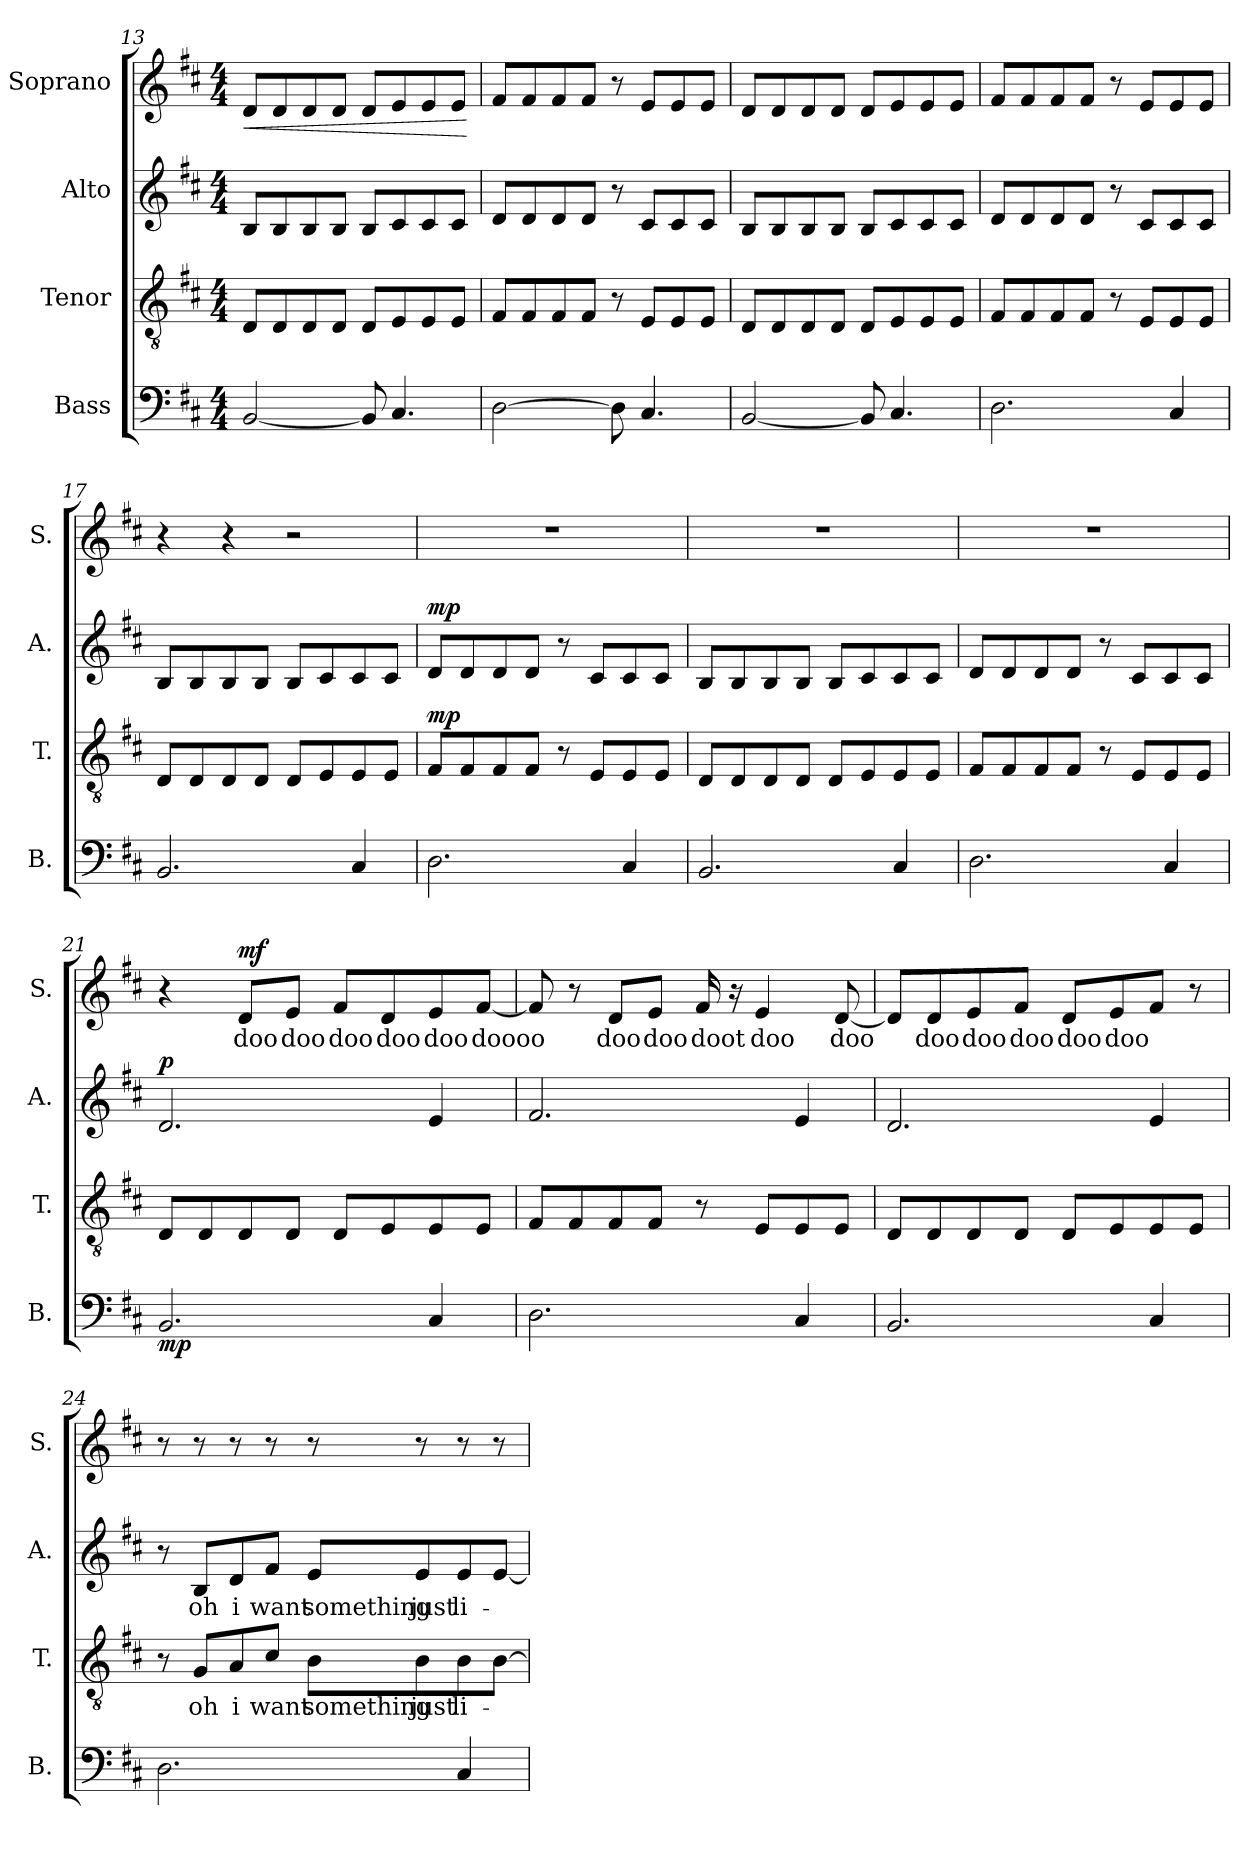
**kern	**dynam	**kern	**text	**dynam	**kern	**text	**dynam	**kern	**text	**dynam
*part4	*part4	*part3	*part3	*part3	*part2	*part2	*part2	*part1	*part1	*part1
*staff4	*staff4	*staff3	*staff3	*staff3	*staff2	*staff2	*staff2	*staff1	*staff1	*staff1
*I"Bass	*	*I"Tenor	*	*	*I"Alto	*	*	*I"Soprano	*	*
*I'B.	*	*I'T.	*	*	*I'A.	*	*	*I'S.	*	*
*clefF4	*	*clefGv2	*	*	*clefG2	*	*	*clefG2	*	*
*k[f#c#]	*	*k[f#c#]	*	*	*k[f#c#]	*	*	*k[f#c#]	*	*
*M4/4	*	*M4/4	*	*	*M4/4	*	*	*M4/4	*	*
=13	=13	=13	=13	=13	=13	=13	=13	=13	=13	=13
!	!	!	!	!	!	!	!	!	!	!LO:HP:b
[2BB/	.	8D/L	.	.	8B/L	.	.	8d/L	.	<
.	.	8D/	.	.	8B/	.	.	8d/	.	.
.	.	8D/	.	.	8B/	.	.	8d/	.	.
.	.	8D/J	.	.	8B/J	.	.	8d/J	.	.
8BB/]	.	8D/L	.	.	8B/L	.	.	8d/L	.	.
4.C#/	.	8E/	.	.	8c#/	.	.	8e/	.	.
.	.	8E/	.	.	8c#/	.	.	8e/	.	.
.	.	8E/J	.	.	8c#/J	.	.	8e/J	.	.
.	.	.	.	.	.	.	.	.	.	[
=14	=14	=14	=14	=14	=14	=14	=14	=14	=14	=14
[2D\	.	8F#/L	.	.	8d/L	.	.	8f#/L	.	.
.	.	8F#/	.	.	8d/	.	.	8f#/	.	.
.	.	8F#/	.	.	8d/	.	.	8f#/	.	.
.	.	8F#/J	.	.	8d/J	.	.	8f#/J	.	.
8D\]	.	8r	.	.	8r	.	.	8r	.	.
4.C#/	.	8E/L	.	.	8c#/L	.	.	8e/L	.	.
.	.	8E/	.	.	8c#/	.	.	8e/	.	.
.	.	8E/J	.	.	8c#/J	.	.	8e/J	.	.
=15	=15	=15	=15	=15	=15	=15	=15	=15	=15	=15
[2BB/	.	8D/L	.	.	8B/L	.	.	8d/L	.	.
.	.	8D/	.	.	8B/	.	.	8d/	.	.
.	.	8D/	.	.	8B/	.	.	8d/	.	.
.	.	8D/J	.	.	8B/J	.	.	8d/J	.	.
8BB/]	.	8D/L	.	.	8B/L	.	.	8d/L	.	.
4.C#/	.	8E/	.	.	8c#/	.	.	8e/	.	.
.	.	8E/	.	.	8c#/	.	.	8e/	.	.
.	.	8E/J	.	.	8c#/J	.	.	8e/J	.	.
!!LO:LB:g=z
=16	=16	=16	=16	=16	=16	=16	=16	=16	=16	=16
2.D\	.	8F#/L	.	.	8d/L	.	.	8f#/L	.	.
.	.	8F#/	.	.	8d/	.	.	8f#/	.	.
.	.	8F#/	.	.	8d/	.	.	8f#/	.	.
.	.	8F#/J	.	.	8d/J	.	.	8f#/J	.	.
.	.	8r	.	.	8r	.	.	8r	.	.
.	.	8E/L	.	.	8c#/L	.	.	8e/L	.	.
4C#/	.	8E/	.	.	8c#/	.	.	8e/	.	.
.	.	8E/J	.	.	8c#/J	.	.	8e/J	.	.
=17	=17	=17	=17	=17	=17	=17	=17	=17	=17	=17
2.BB/	.	8D/L	.	.	8B/L	.	.	4r	.	.
.	.	8D/	.	.	8B/	.	.	.	.	.
.	.	8D/	.	.	8B/	.	.	4r	.	.
.	.	8D/J	.	.	8B/J	.	.	.	.	.
.	.	8D/L	.	.	8B/L	.	.	2r	.	.
.	.	8E/	.	.	8c#/	.	.	.	.	.
4C#/	.	8E/	.	.	8c#/	.	.	.	.	.
.	.	8E/J	.	.	8c#/J	.	.	.	.	.
=18	=18	=18	=18	=18	=18	=18	=18	=18	=18	=18
!	!	!	!	!LO:DY:b	!	!	!LO:DY:b	!	!	!
2.D\	.	8F#/L	.	mp	8d/L	.	mp	1r	.	.
.	.	8F#/	.	.	8d/	.	.	.	.	.
.	.	8F#/	.	.	8d/	.	.	.	.	.
.	.	8F#/J	.	.	8d/J	.	.	.	.	.
.	.	8r	.	.	8r	.	.	.	.	.
.	.	8E/L	.	.	8c#/L	.	.	.	.	.
4C#/	.	8E/	.	.	8c#/	.	.	.	.	.
.	.	8E/J	.	.	8c#/J	.	.	.	.	.
=19	=19	=19	=19	=19	=19	=19	=19	=19	=19	=19
2.BB/	.	8D/L	.	.	8B/L	.	.	1r	.	.
.	.	8D/	.	.	8B/	.	.	.	.	.
.	.	8D/	.	.	8B/	.	.	.	.	.
.	.	8D/J	.	.	8B/J	.	.	.	.	.
.	.	8D/L	.	.	8B/L	.	.	.	.	.
.	.	8E/	.	.	8c#/	.	.	.	.	.
4C#/	.	8E/	.	.	8c#/	.	.	.	.	.
.	.	8E/J	.	.	8c#/J	.	.	.	.	.
!!LO:PB:g=z
=20	=20	=20	=20	=20	=20	=20	=20	=20	=20	=20
2.D\	.	8F#/L	.	.	8d/L	.	.	1r	.	.
.	.	8F#/	.	.	8d/	.	.	.	.	.
.	.	8F#/	.	.	8d/	.	.	.	.	.
.	.	8F#/J	.	.	8d/J	.	.	.	.	.
.	.	8r	.	.	8r	.	.	.	.	.
.	.	8E/L	.	.	8c#/L	.	.	.	.	.
4C#/	.	8E/	.	.	8c#/	.	.	.	.	.
.	.	8E/J	.	.	8c#/J	.	.	.	.	.
=21	=21	=21	=21	=21	=21	=21	=21	=21	=21	=21
!	!LO:DY:b	!	!	!	!	!	!LO:DY:b	!	!	!
2.BB/	mp	8D/L	.	.	2.d/	.	p	4r	.	.
.	.	8D/	.	.	.	.	.	.	.	.
!	!	!	!	!	!	!	!	!	!	!LO:DY:b
.	.	8D/	.	.	.	.	.	8d/L	doo	mf
.	.	8D/J	.	.	.	.	.	8e/J	doo	.
.	.	8D/L	.	.	.	.	.	8f#/L	doo	.
.	.	8E/	.	.	.	.	.	8d/	doo	.
4C#/	.	8E/	.	.	4e/	.	.	8e/	doo	.
.	.	8E/J	.	.	.	.	.	[8f#/J	doooo	.
=22	=22	=22	=22	=22	=22	=22	=22	=22	=22	=22
2.D\	.	8F#/L	.	.	2.f#/	.	.	8f#/]	.	.
.	.	8F#/	.	.	.	.	.	8r	.	.
.	.	8F#/	.	.	.	.	.	8d/L	doo	.
.	.	8F#/J	.	.	.	.	.	8e/J	doo	.
.	.	8r	.	.	.	.	.	16f#/	doot	.
.	.	.	.	.	.	.	.	16r	.	.
.	.	8E/L	.	.	.	.	.	4e/	doo	.
4C#/	.	8E/	.	.	4e/	.	.	.	.	.
.	.	8E/J	.	.	.	.	.	[8d/	doo	.
!!LO:LB:g=z
=23	=23	=23	=23	=23	=23	=23	=23	=23	=23	=23
2.BB/	.	8D/L	.	.	2.d/	.	.	8d/L]	.	.
.	.	8D/	.	.	.	.	.	8d/	doo	.
.	.	8D/	.	.	.	.	.	8e/	doo	.
.	.	8D/J	.	.	.	.	.	8f#/J	doo	.
.	.	8D/L	.	.	.	.	.	8d/L	doo	.
.	.	8E/	.	.	.	.	.	8e/	doo	.
4C#/	.	8E/	.	.	4e/	.	.	8f#/J	.	.
.	.	8E/J	.	.	.	.	.	8r	.	.
=24	=24	=24	=24	=24	=24	=24	=24	=24	=24	=24
2.D\	.	8r	.	.	8r	.	.	8r	.	.
.	.	8G/L	oh	.	8B/L	oh	.	8r	.	.
.	.	8A/	i	.	8d/	i	.	8r	.	.
.	.	8c#/J	want	.	8f#/J	want	.	8r	.	.
.	.	8B\L	something	.	8e/L	something	.	8r	.	.
.	.	8B\	just	.	8e/	just	.	8r	.	.
4C#/	.	8B\	li-	.	8e/	li-	.	8r	.	.
.	.	[8B\J	.	.	[8e/J	.	.	8r	.	.
=	=	=	=	=	=	=	=	=	=	=
*-	*-	*-	*-	*-	*-	*-	*-	*-	*-	*-
